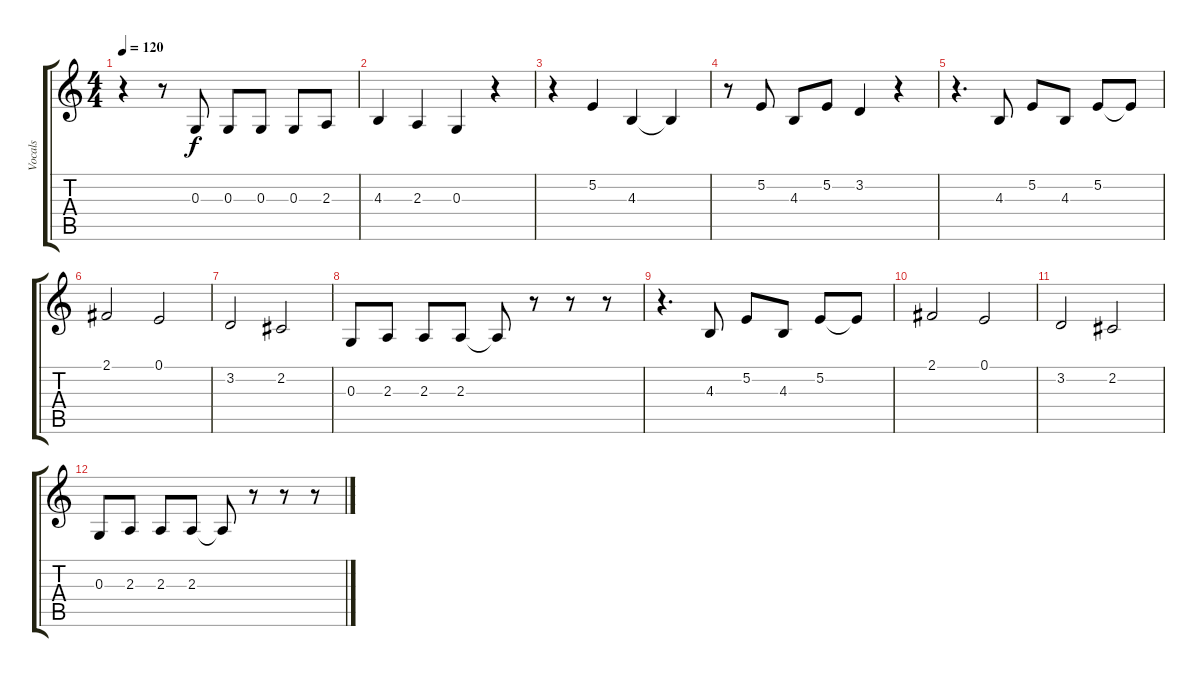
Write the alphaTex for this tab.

\track ("Vocals" "Vocals") {instrument lead1square}
\staff {score tabs}
\tuning (E4 B3 G3 D3 A2 E2) {hide}
\ts (4 4)
\tempo 120
\clef g2
\ks c
r.4{dy f} r.8 0.3.8 0.3.8 0.3.8 0.3.8 2.3.8 |
4.3.4 2.3.4 0.3.4 r.4 |
r.4 5.2.4 4.3.4 4.3{t}.4 |
r.8 5.2.8 4.3.8 5.2.8 3.2.4 r.4 |
r.4{d} 4.3.8 5.2.8 4.3.8 5.2.8 5.2{t}.8 |
2.1.2 0.1.2 |
3.2.2 2.2.2 |
0.3.8 2.3.8 2.3.8 2.3.8 2.3{t}.8 r.8 r.8 r.8 |
r.4{d} 4.3.8 5.2.8 4.3.8 5.2.8 5.2{t}.8 |
2.1.2 0.1.2 |
3.2.2 2.2.2 |
0.3.8 2.3.8 2.3.8 2.3.8 2.3{t}.8 r.8 r.8 r.8
